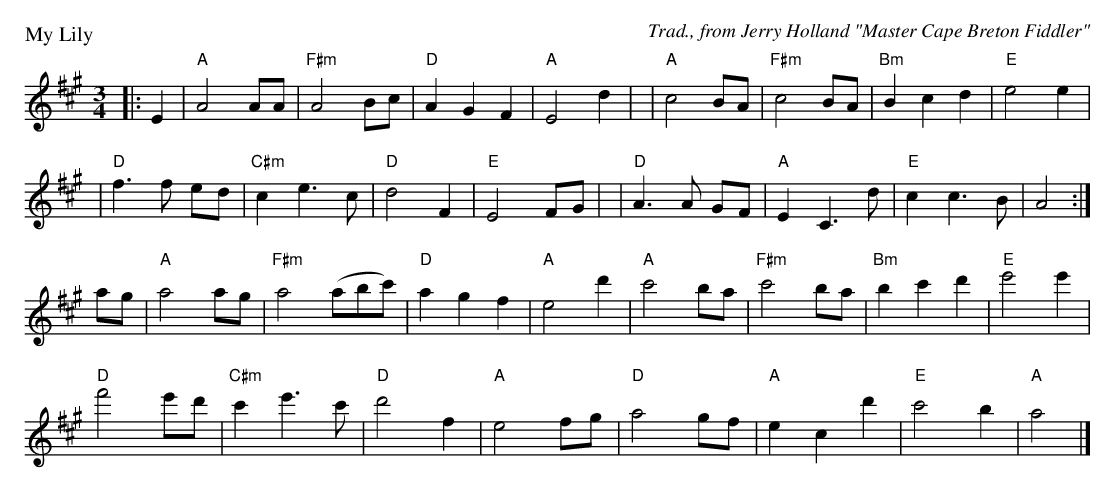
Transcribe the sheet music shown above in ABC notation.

X:1
P: My Lily
C: Trad., from Jerry Holland "Master Cape Breton Fiddler"
M: 3/4
L: 1/8
K: A
|: E2 | "A" A4 AA | "F#m" A4 Bc | "D" A2 G2 F2 | "A" E4 d2 | \
| "A" c4 BA | "F#m" c4 BA | "Bm" B2 c2 d2 | "E" e4 e2|
| "D" f3 f ed| "C#m" c2 e3 c| "D" d4 F2 | "E" E4 FG | \
| "D" A3 A GF| "A" E2 C3 d | "E" c2 c3 B| A4 :|
ag | "A" a4 ag | "F#m" a4 (abc')| "D" a2 g2 f2 | "A" e4 d'2| "A"c'4 ba|"F#m"c'4 ba|"Bm"b2 c'2 d'2 |"E"e'4 e'2|
"D"f'4 e'd'|"C#m"c'2 e'3 c'|"D"d'4 f2|"A"e4 fg|"D"a4 gf|"A"e2 c2 d'2|"E"c'4 b2|"A"a4 |]
